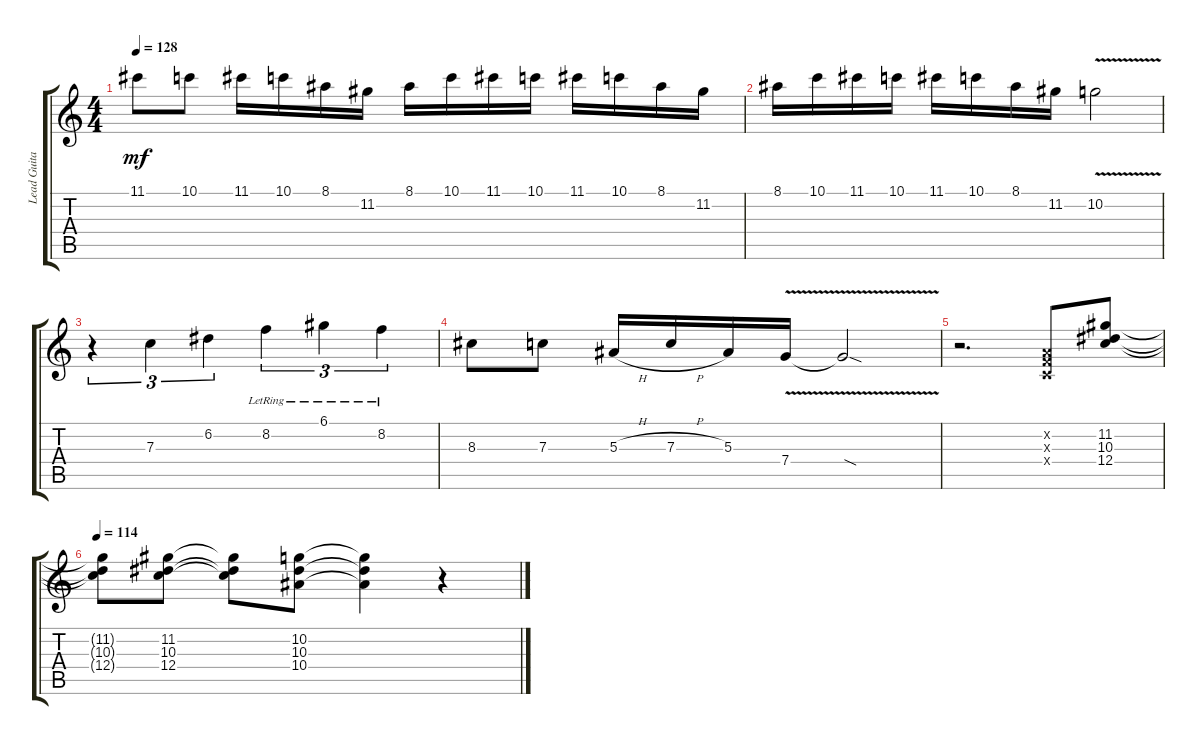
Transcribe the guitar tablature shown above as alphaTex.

\track ("Lead Guitar 1" "Lead Guita") {instrument distortionguitar}
\staff {score tabs}
\tuning (D4 A3 F3 C3 G2 C2) {hide}
\ts (4 4)
\tempo 128
\clef g2
\ks c
11.1.8{dy mf} 10.1.8 11.1.16 10.1.16 8.1.16 11.2.16 8.1.16 10.1.16 11.1.16 10.1.16 11.1.16 10.1.16 8.1.16 11.2.16 |
8.1.16 10.1.16 11.1.16 10.1.16 11.1.16 10.1.16 8.1.16 11.2.16 10.2{v}.2 |
r.4{tu (3 2)} 7.3.4{tu (3 2)} 6.2.4{tu (3 2)} 8.2{lr}.4{tu (3 2)} 6.1{lr}.4{tu (3 2)} 8.2{lr}.4{tu (3 2)} |
8.3.8 7.3.8 5.3{h}.16 7.3{h}.16 5.3.16 7.4{v}.16 7.4{sod t}.2 |
r.2{d} (0.2{x} 0.3{x} 0.4{x}).8 (11.2 10.3 12.4).8 |
\tempo 114
(11.2{t} 10.3{t} 12.4{t}).8 (11.2 10.3 12.4).8 (11.2{t} 10.3{t} 12.4{t}).8 (10.2 10.3 10.4).8 (10.2{t} 10.3{t} 10.4{t}).4 r.4
